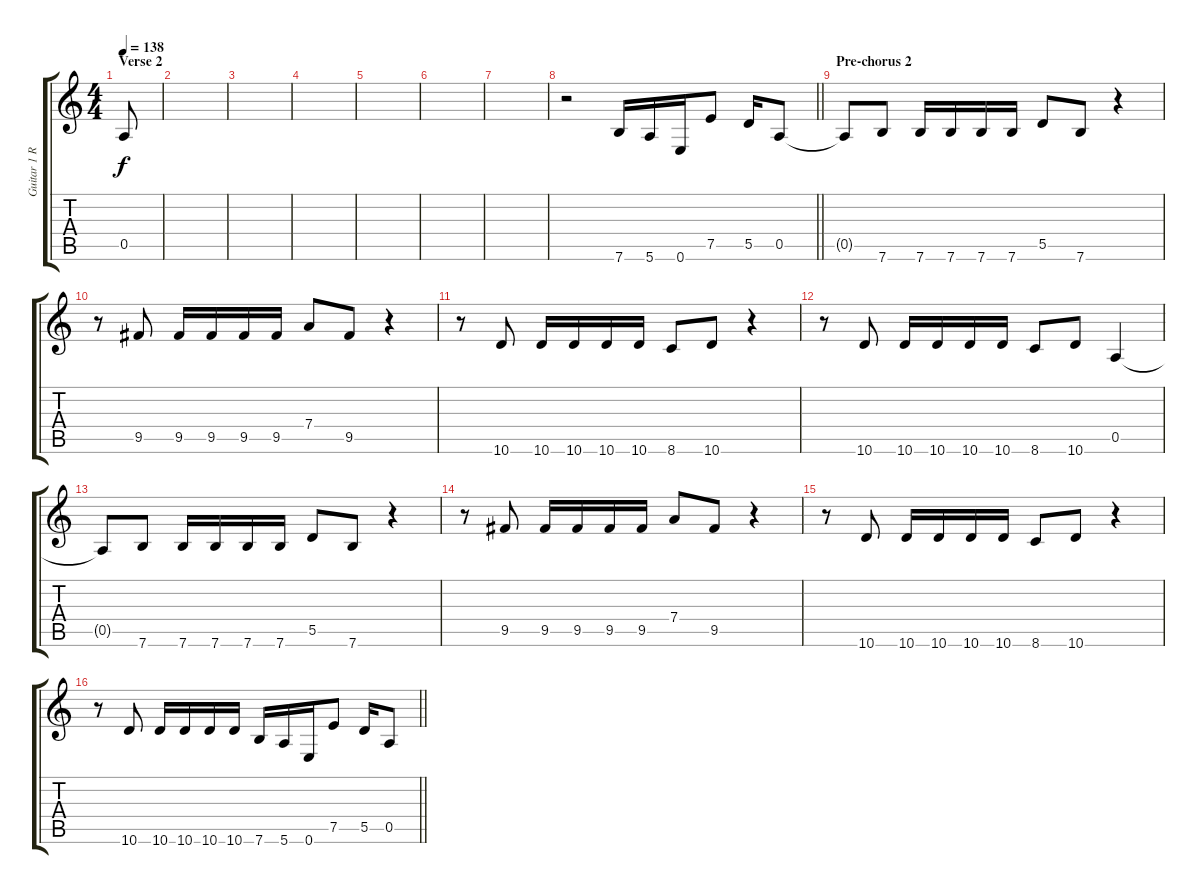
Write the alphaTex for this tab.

\track ("Guitar 1 R" "Guitar 1 R") {instrument overdrivenguitar}
\staff {score tabs}
\tuning (E4 B3 G3 D3 A2 E2) {hide}
\ts (4 4)
\section ("" "Verse 2")
\tempo 138
\clef g2
\ks c
0.5{t}.8{dy f} |
|
|
|
|
|
|
\barLineRight lightlight
r.2 7.6.16 5.6.16 0.6.16 7.5.8 5.5.16 0.5.8 |
\section ("" "Pre-chorus 2")
0.5{t}.8 7.6.8 7.6.16 7.6.16 7.6.16 7.6.16 5.5.8 7.6.8 r.4 |
r.8 9.5.8 9.5.16 9.5.16 9.5.16 9.5.16 7.4.8 9.5.8 r.4 |
r.8 10.6.8 10.6.16 10.6.16 10.6.16 10.6.16 8.6.8 10.6.8 r.4 |
r.8 10.6.8 10.6.16 10.6.16 10.6.16 10.6.16 8.6.8 10.6.8 0.5.4 |
0.5{t}.8 7.6.8 7.6.16 7.6.16 7.6.16 7.6.16 5.5.8 7.6.8 r.4 |
r.8 9.5.8 9.5.16 9.5.16 9.5.16 9.5.16 7.4.8 9.5.8 r.4 |
r.8 10.6.8 10.6.16 10.6.16 10.6.16 10.6.16 8.6.8 10.6.8 r.4 |
\barLineRight lightlight
r.8 10.6.8 10.6.16 10.6.16 10.6.16 10.6.16 7.6.16 5.6.16 0.6.16 7.5.8 5.5.16 0.5.8
